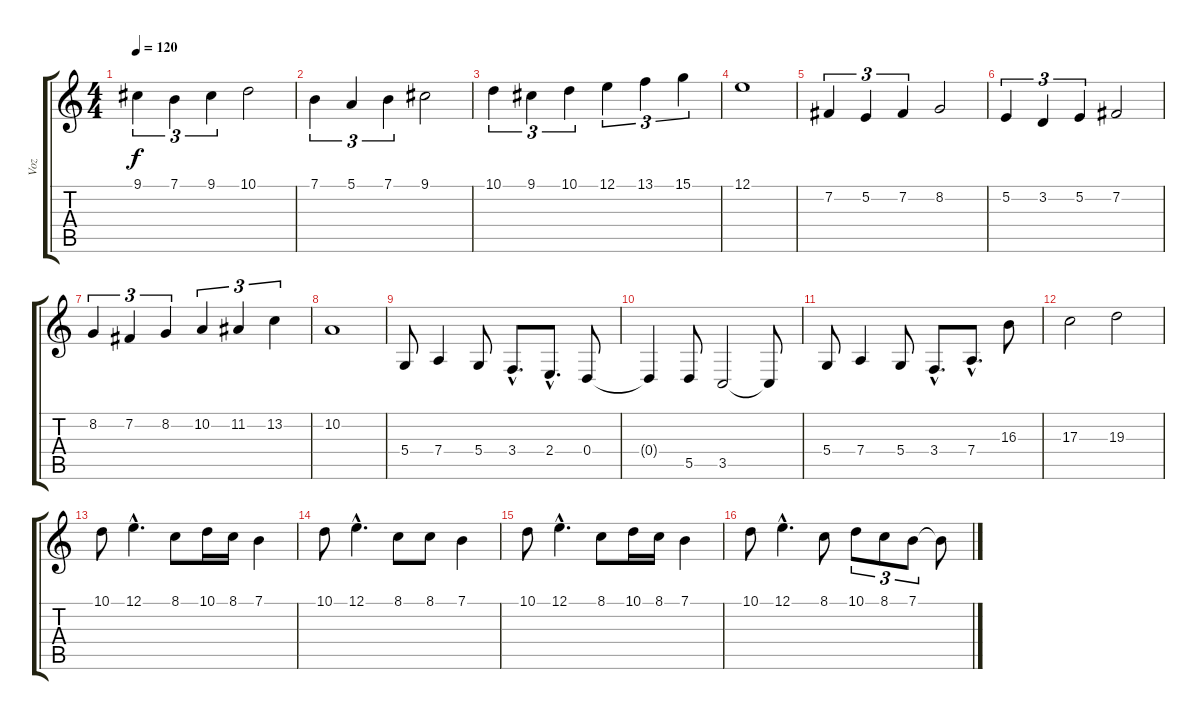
\track ("Voz" "Voz") {instrument lead6voice}
\staff {score tabs}
\tuning (E4 B3 G3 D3 A2 E2) {hide}
\ts (4 4)
\tempo 120
\clef g2
\ks c
9.1.4{tu (3 2) dy f} 7.1.4{tu (3 2)} 9.1.4{tu (3 2)} 10.1.2 |
7.1.4{tu (3 2)} 5.1.4{tu (3 2)} 7.1.4{tu (3 2)} 9.1.2 |
10.1.4{tu (3 2)} 9.1.4{tu (3 2)} 10.1.4{tu (3 2)} 12.1.4{tu (3 2)} 13.1.4{tu (3 2)} 15.1.4{tu (3 2)} |
12.1.1 |
7.2.4{tu (3 2)} 5.2.4{tu (3 2)} 7.2.4{tu (3 2)} 8.2.2 |
5.2.4{tu (3 2)} 3.2.4{tu (3 2)} 5.2.4{tu (3 2)} 7.2.2 |
8.2.4{tu (3 2)} 7.2.4{tu (3 2)} 8.2.4{tu (3 2)} 10.2.4{tu (3 2)} 11.2.4{tu (3 2)} 13.2.4{tu (3 2)} |
10.2.1 |
5.4.8 7.4.4 5.4.8 3.4{hac}.8{d} 2.4{hac}.8{d} 0.4.8 |
0.4{t}.4 5.5.8 3.5.2 3.5{t}.8 |
5.4.8 7.4.4 5.4.8 3.4{hac}.8{d} 7.4{hac}.8{d} 16.3.8 |
17.3.2 19.3.2 |
10.1.8 12.1{hac}.4{d} 8.1.8 10.1.16 8.1.16 7.1.4 |
10.1.8 12.1{hac}.4{d} 8.1.8 8.1.8 7.1.4 |
10.1.8 12.1{hac}.4{d} 8.1.8 10.1.16 8.1.16 7.1.4 |
10.1.8 12.1{hac}.4{d} 8.1.8 10.1.8{tu (3 2)} 8.1.8{tu (3 2)} 7.1.8{tu (3 2)} 7.1{t}.8
